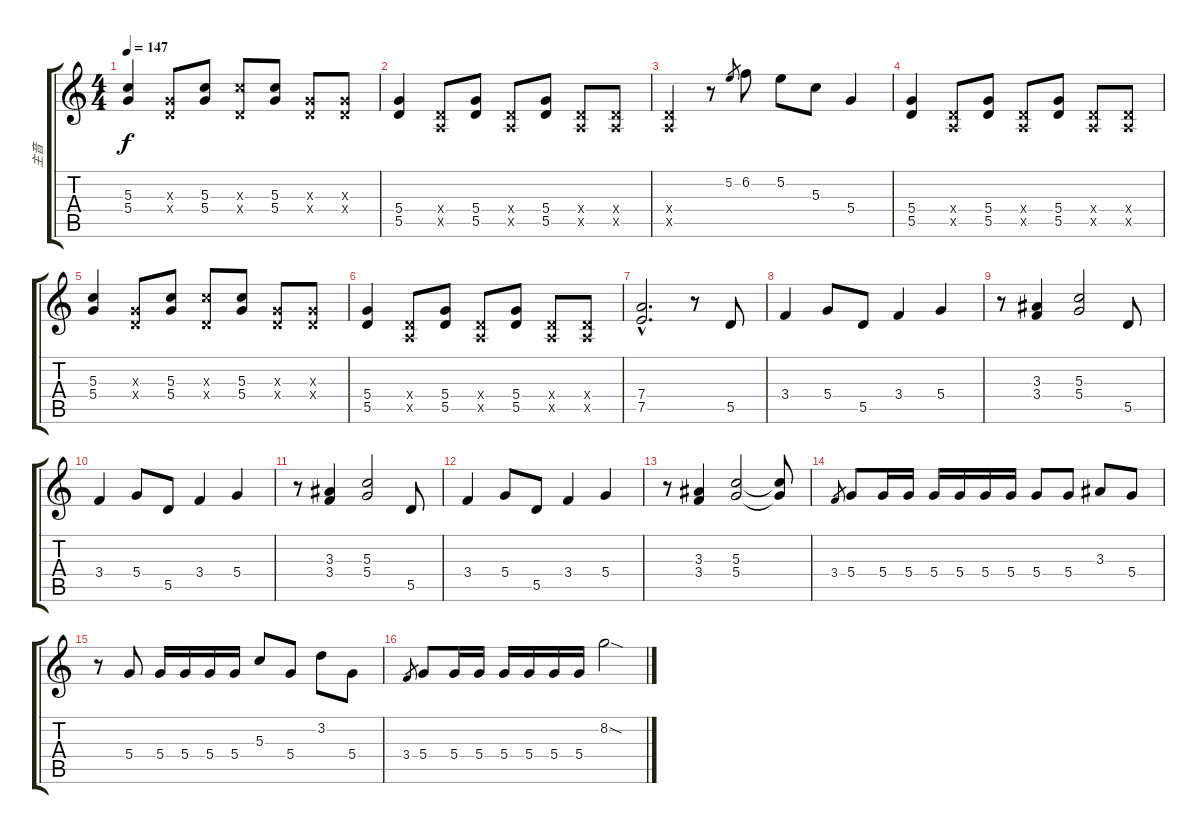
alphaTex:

\track ("主音" "主音") {instrument distortionguitar}
\staff {score tabs}
\tuning (E4 B3 G3 D3 A2 E2) {hide}
\ts (4 4)
\tempo 147
\clef g2
\ks c
(5.3 5.4).4{dy f} (0.3{x} 0.4{x}).8 (5.3 5.4).8 (5.3{x} 0.4{x}).8 (5.3 5.4).8 (0.3{x} 0.4{x}).8 (0.3{x} 0.4{x}).8 |
(5.4 5.5).4 (0.4{x} 0.5{x}).8 (5.4 5.5).8 (0.4{x} 0.5{x}).8 (5.4 5.5).8 (0.4{x} 0.5{x}).8 (0.4{x} 0.5{x}).8 |
(0.4{x} 0.5{x}).4 r.8 5.2.8{gr} 6.2.8 5.2.8 5.3.8 5.4.4 |
(5.4 5.5).4 (0.4{x} 0.5{x}).8 (5.4 5.5).8 (0.4{x} 0.5{x}).8 (5.4 5.5).8 (0.4{x} 0.5{x}).8 (0.4{x} 0.5{x}).8 |
(5.3 5.4).4 (0.3{x} 0.4{x}).8 (5.3 5.4).8 (5.3{x} 0.4{x}).8 (5.3 5.4).8 (0.3{x} 0.4{x}).8 (0.3{x} 0.4{x}).8 |
(5.4 5.5).4 (0.4{x} 0.5{x}).8 (5.4 5.5).8 (0.4{x} 0.5{x}).8 (5.4 5.5).8 (0.4{x} 0.5{x}).8 (0.4{x} 0.5{x}).8 |
(7.4{hac} 7.5{hac}).2{d} r.8 5.5.8 |
3.4.4{volume 16 balance 8} 5.4.8 5.5.8 3.4.4 5.4.4 |
r.8 (3.3 3.4).4 (5.3 5.4).2 5.5.8 |
3.4.4 5.4.8 5.5.8 3.4.4 5.4.4 |
r.8 (3.3 3.4).4 (5.3 5.4).2 5.5.8 |
3.4.4 5.4.8 5.5.8 3.4.4 5.4.4 |
r.8 (3.3 3.4).4 (5.3 5.4).2 (5.3{t} 5.4{t}).8 |
3.4.8{gr} 5.4.8 5.4.16 5.4.16 5.4.16 5.4.16 5.4.16 5.4.16 5.4.8 5.4.8 3.3.8 5.4.8 |
r.8 5.4.8 5.4.16 5.4.16 5.4.16 5.4.16 5.3.8 5.4.8 3.2.8 5.4.8 |
3.4.8{gr} 5.4.8 5.4.16 5.4.16 5.4.16 5.4.16 5.4.16 5.4.16 8.2{sod}.2
